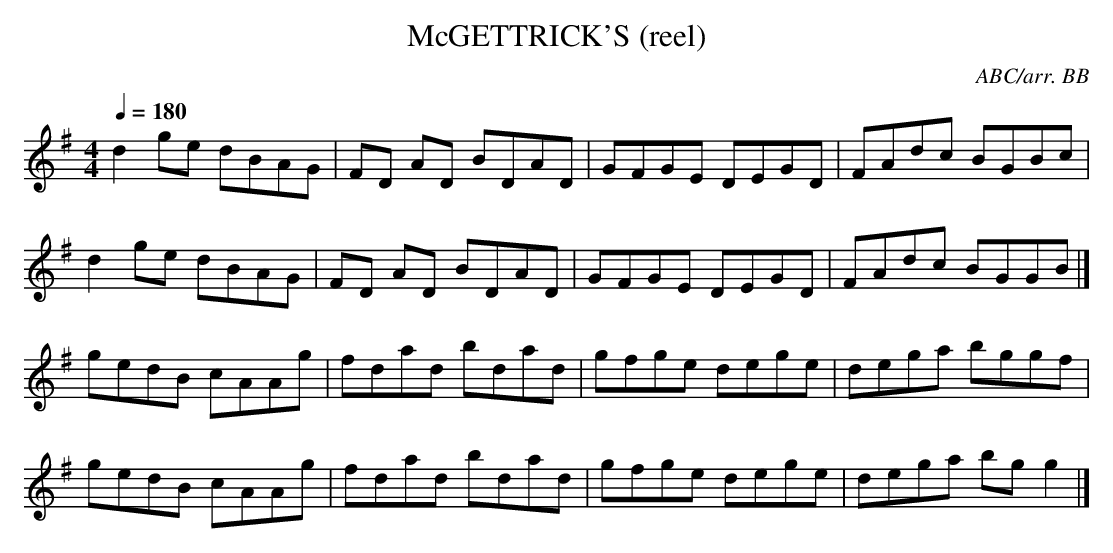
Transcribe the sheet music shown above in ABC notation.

X:1
T:McGETTRICK'S (reel)
C:ABC/arr. BB
Q:1/4=180
M:4/4
L:1/8
K:G
d2ge dBAG|FD AD BDAD|GFGE DEGD|FAdc BGBc|
d2 ge dBAG|FD AD BDAD|GFGE DEGD|FAdc BGGB|]
gedB cAAg|fdad bdad|gfge dege|dega bggf|
gedB cAAg|fdad bdad|gfge dege|dega bg g2|]
